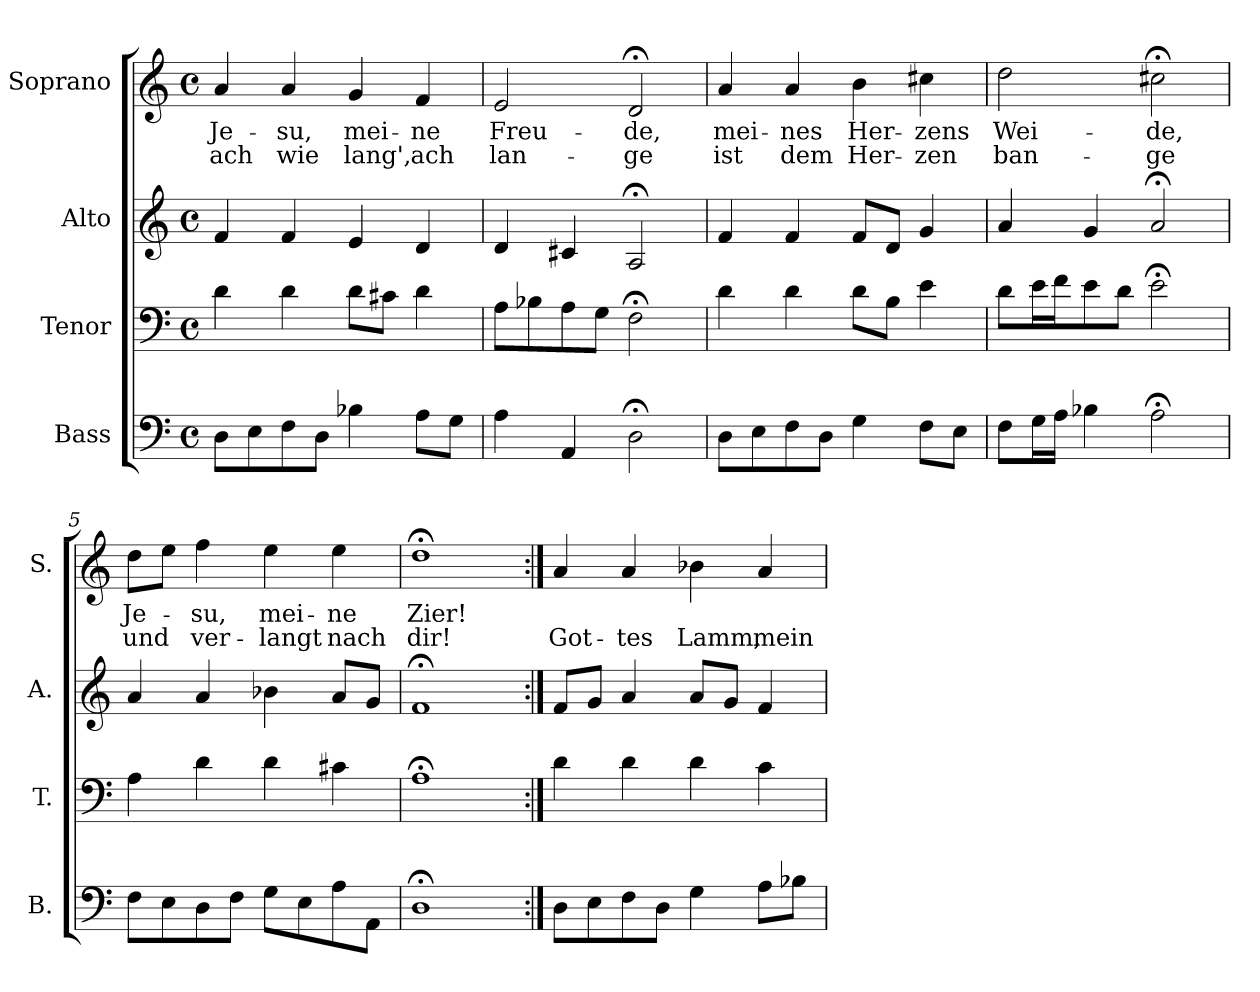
**kern	**kern	**kern	**kern	**text	**text
*part4	*part3	*part2	*part1	*part1	*part1
*staff4	*staff3	*staff2	*staff1	*staff1	*staff1
*I"Bass	*I"Tenor	*I"Alto	*I"Soprano	*	*
*I'B.	*I'T.	*I'A.	*I'S.	*	*
*clefF4	*clefF4	*clefG2	*clefG2	*	*
*k[]	*k[]	*k[]	*k[]	*	*
*	*	*	*a:	*	*
*M4/4	*M4/4	*M4/4	*M4/4	*	*
*met(c)	*met(c)	*met(c)	*met(c)	*	*
=1	=1	=1	=1	=1	=1
8D\L	4d\	4f/	4a/	Je-	ach
8E\	.	.	.	.	.
8F\	4d\	4f/	4a/	-su,	wie
8D\J	.	.	.	.	.
4B-X\	8d\L	4e/	4g/	mei-	lang',
.	8c#X\J	.	.	.	.
8A\L	4d\	4d/	4f/	-ne	ach
8G\J	.	.	.	.	.
=2	=2	=2	=2	=2	=2
4A\	8A\L	4d/	2e/	Freu-	lan-
.	8B-X\	.	.	.	.
4AA/	8A\	4c#X/	.	.	.
.	8G\J	.	.	.	.
2D;<\	2F;<\	2A;</	2d;</	-de,	-ge
=3	=3	=3	=3	=3	=3
8D\L	4d\	4f/	4a/	mei-	ist
8E\	.	.	.	.	.
8F\	4d\	4f/	4a/	-nes	dem
8D\J	.	.	.	.	.
4G\	8d\L	8f/L	4b\	Her-	Her-
.	8B\J	8d/J	.	.	.
8F\L	4e\	4g/	4cc#X\	-zens	-zen
8E\J	.	.	.	.	.
=4	=4	=4	=4	=4	=4
8F\L	8d\L	4a/	2dd\	Wei-	ban-
16G\L	16e\L	.	.	.	.
16A\JJ	16f\J	.	.	.	.
4B-X\	8e\	4g/	.	.	.
.	8d\J	.	.	.	.
2A;<\	2e;<\	2a;</	2cc#X;<\	-de,	-ge
!!LO:LB:g=z
=5	=5	=5	=5	=5	=5
8F\L	4A\	4a/	8dd\L	Je-	und
8E\	.	.	8ee\J	.	.
8D\	4d\	4a/	4ff\	-su,	ver-
8F\J	.	.	.	.	.
8G\L	4d\	4b-X\	4ee\	mei-	-langt
8E\	.	.	.	.	.
8A\	4c#X\	8a/L	4ee\	-ne	nach
8AA\J	.	8g/J	.	.	.
=6	=6	=6	=6	=6	=6
1D;<	1A;<	1f;<	1dd;<	Zier!	dir!
=7:|!	=7:|!	=7:|!	=7:|!	=7:|!	=7:|!
8D\L	4d\	8f/L	4a/	.	Got-
8E\	.	8g/J	.	.	.
8F\	4d\	4a/	4a/	.	-tes
8D\J	.	.	.	.	.
4G\	4d\	8a/L	4b-X\	.	Lamm,
.	.	8g/J	.	.	.
8A\L	4c\	4f/	4a/	.	mein
8B-X\J	.	.	.	.	.
=	=	=	=	=	=
*-	*-	*-	*-	*-	*-
